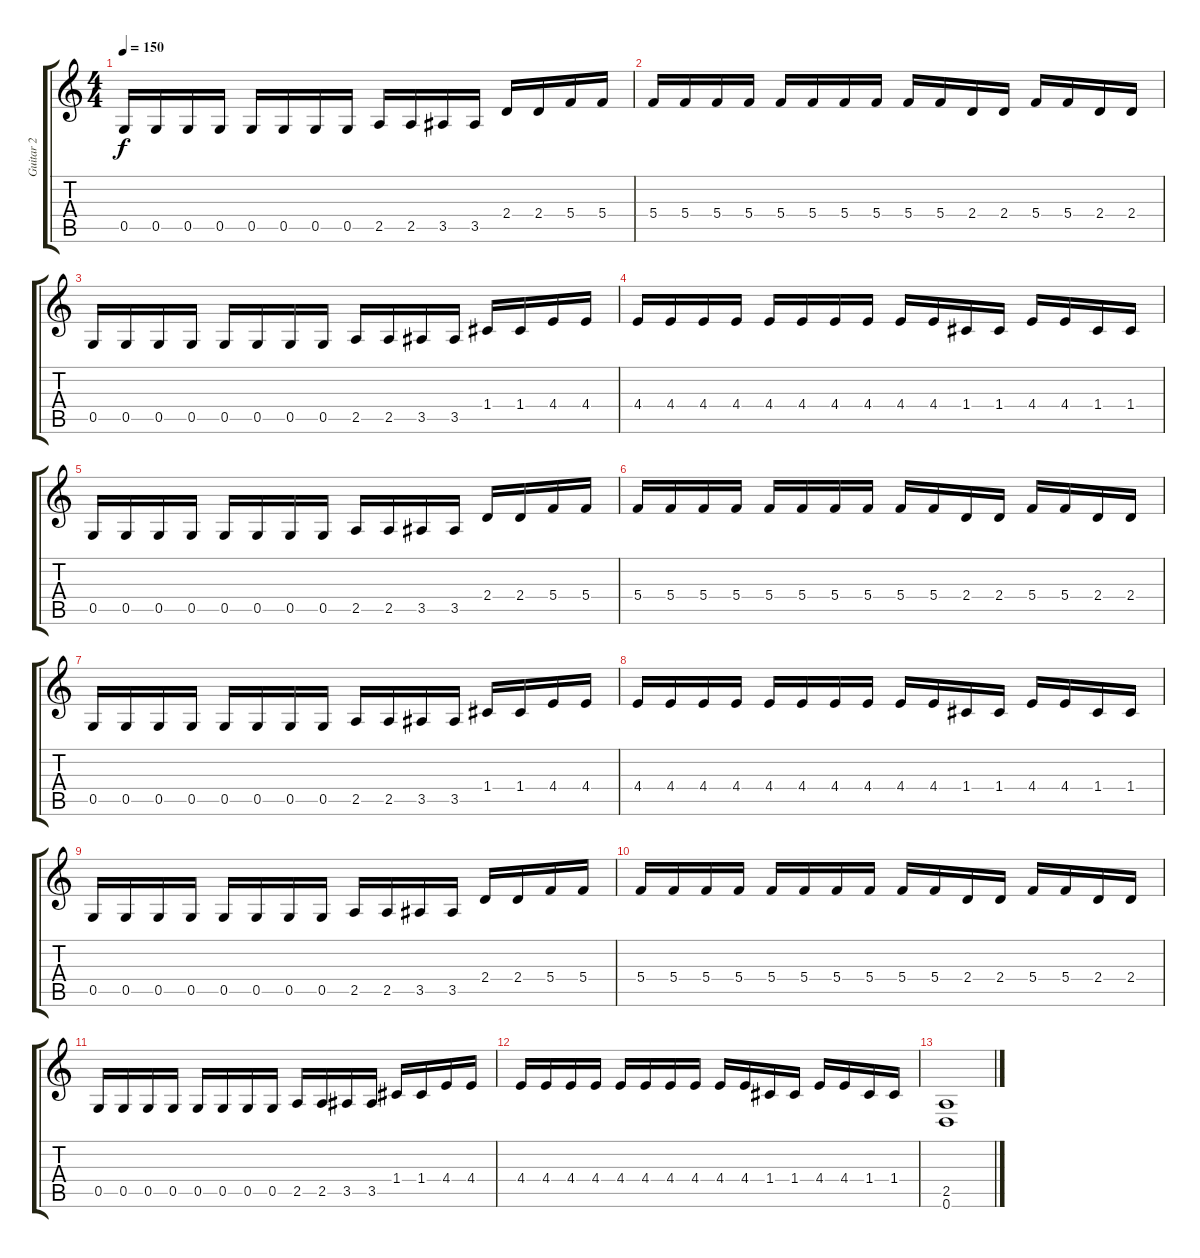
\track ("Guitar 2" "Guitar 2") {instrument overdrivenguitar}
\staff {score tabs}
\tuning (D4 A3 F3 C3 G2 D2) {hide}
\ts (4 4)
\tempo 150
\clef g2
\ks c
0.5.16{dy f} 0.5.16 0.5.16 0.5.16 0.5.16 0.5.16 0.5.16 0.5.16 2.5.16 2.5.16 3.5.16 3.5.16 2.4.16 2.4.16 5.4.16 5.4.16 |
5.4.16 5.4.16 5.4.16 5.4.16 5.4.16 5.4.16 5.4.16 5.4.16 5.4.16 5.4.16 2.4.16 2.4.16 5.4.16 5.4.16 2.4.16 2.4.16 |
0.5.16 0.5.16 0.5.16 0.5.16 0.5.16 0.5.16 0.5.16 0.5.16 2.5.16 2.5.16 3.5.16 3.5.16 1.4.16 1.4.16 4.4.16 4.4.16 |
4.4.16 4.4.16 4.4.16 4.4.16 4.4.16 4.4.16 4.4.16 4.4.16 4.4.16 4.4.16 1.4.16 1.4.16 4.4.16 4.4.16 1.4.16 1.4.16 |
0.5.16 0.5.16 0.5.16 0.5.16 0.5.16 0.5.16 0.5.16 0.5.16 2.5.16 2.5.16 3.5.16 3.5.16 2.4.16 2.4.16 5.4.16 5.4.16 |
5.4.16 5.4.16 5.4.16 5.4.16 5.4.16 5.4.16 5.4.16 5.4.16 5.4.16 5.4.16 2.4.16 2.4.16 5.4.16 5.4.16 2.4.16 2.4.16 |
0.5.16 0.5.16 0.5.16 0.5.16 0.5.16 0.5.16 0.5.16 0.5.16 2.5.16 2.5.16 3.5.16 3.5.16 1.4.16 1.4.16 4.4.16 4.4.16 |
4.4.16 4.4.16 4.4.16 4.4.16 4.4.16 4.4.16 4.4.16 4.4.16 4.4.16 4.4.16 1.4.16 1.4.16 4.4.16 4.4.16 1.4.16 1.4.16 |
0.5.16 0.5.16 0.5.16 0.5.16 0.5.16 0.5.16 0.5.16 0.5.16 2.5.16 2.5.16 3.5.16 3.5.16 2.4.16 2.4.16 5.4.16 5.4.16 |
5.4.16 5.4.16 5.4.16 5.4.16 5.4.16 5.4.16 5.4.16 5.4.16 5.4.16 5.4.16 2.4.16 2.4.16 5.4.16 5.4.16 2.4.16 2.4.16 |
0.5.16 0.5.16 0.5.16 0.5.16 0.5.16 0.5.16 0.5.16 0.5.16 2.5.16 2.5.16 3.5.16 3.5.16 1.4.16 1.4.16 4.4.16 4.4.16 |
4.4.16 4.4.16 4.4.16 4.4.16 4.4.16 4.4.16 4.4.16 4.4.16 4.4.16 4.4.16 1.4.16 1.4.16 4.4.16 4.4.16 1.4.16 1.4.16 |
(2.5 0.6).1
